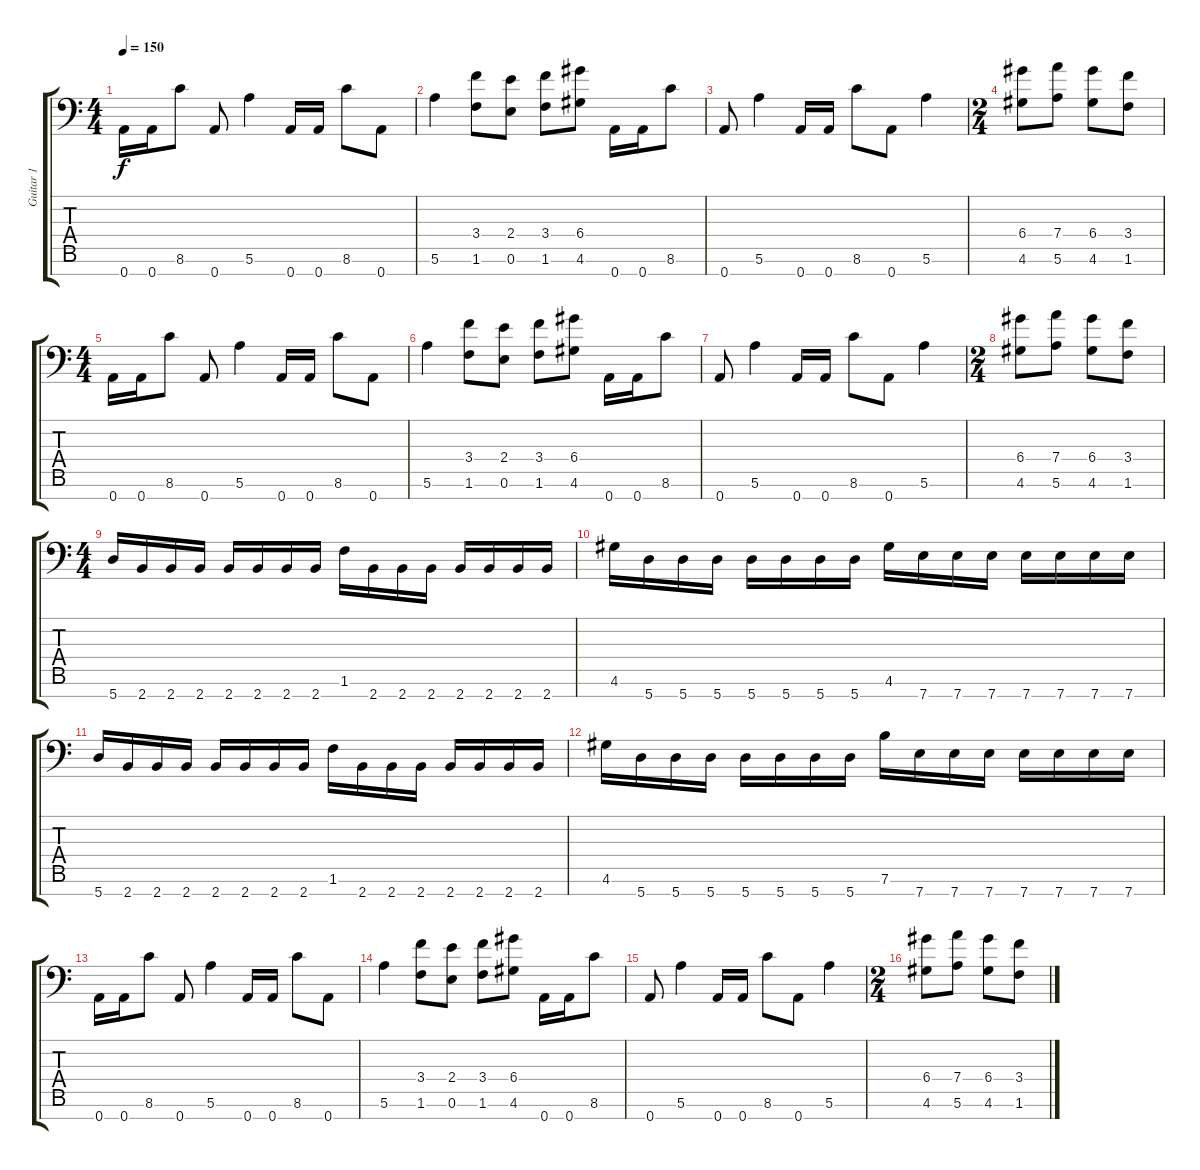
\track ("Guitar 1" "Guitar 1") {instrument distortionguitar}
\staff {score tabs}
\tuning (E4 B3 G3 D3 A2 E2 A1) {hide}
\ts (4 4)
\tempo 150
\clef f4
\ks c
0.7.16{dy f} 0.7.16 8.6.8 0.7.8 5.6.4 0.7.16 0.7.16 8.6.8 0.7.8 |
5.6.4 (3.4 1.6).8 (2.4 0.6).8 (3.4 1.6).8 (6.4 4.6).8 0.7.16 0.7.16 8.6.8 |
0.7.8 5.6.4 0.7.16 0.7.16 8.6.8 0.7.8 5.6.4 |
\ts (2 4)
(6.4 4.6).8 (7.4 5.6).8 (6.4 4.6).8 (3.4 1.6).8 |
\ts (4 4)
0.7.16 0.7.16 8.6.8 0.7.8 5.6.4 0.7.16 0.7.16 8.6.8 0.7.8 |
5.6.4 (3.4 1.6).8 (2.4 0.6).8 (3.4 1.6).8 (6.4 4.6).8 0.7.16 0.7.16 8.6.8 |
0.7.8 5.6.4 0.7.16 0.7.16 8.6.8 0.7.8 5.6.4 |
\ts (2 4)
(6.4 4.6).8 (7.4 5.6).8 (6.4 4.6).8 (3.4 1.6).8 |
\ts (4 4)
5.7.16 2.7.16 2.7.16 2.7.16 2.7.16 2.7.16 2.7.16 2.7.16 1.6.16 2.7.16 2.7.16 2.7.16 2.7.16 2.7.16 2.7.16 2.7.16 |
4.6.16 5.7.16 5.7.16 5.7.16 5.7.16 5.7.16 5.7.16 5.7.16 4.6.16 7.7.16 7.7.16 7.7.16 7.7.16 7.7.16 7.7.16 7.7.16 |
5.7.16 2.7.16 2.7.16 2.7.16 2.7.16 2.7.16 2.7.16 2.7.16 1.6.16 2.7.16 2.7.16 2.7.16 2.7.16 2.7.16 2.7.16 2.7.16 |
4.6.16 5.7.16 5.7.16 5.7.16 5.7.16 5.7.16 5.7.16 5.7.16 7.6.16 7.7.16 7.7.16 7.7.16 7.7.16 7.7.16 7.7.16 7.7.16 |
0.7.16 0.7.16 8.6.8 0.7.8 5.6.4 0.7.16 0.7.16 8.6.8 0.7.8 |
5.6.4 (3.4 1.6).8 (2.4 0.6).8 (3.4 1.6).8 (6.4 4.6).8 0.7.16 0.7.16 8.6.8 |
0.7.8 5.6.4 0.7.16 0.7.16 8.6.8 0.7.8 5.6.4 |
\ts (2 4)
(6.4 4.6).8 (7.4 5.6).8 (6.4 4.6).8 (3.4 1.6).8
